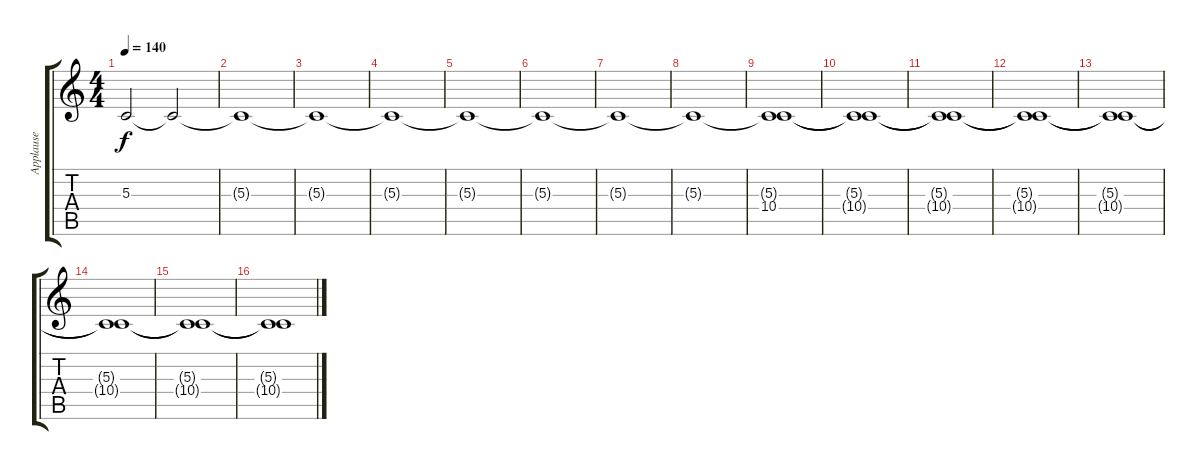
\track ("Applause" "Applause") {instrument applause}
\staff {score tabs}
\tuning (E4 B3 G3 D3 A2 E2) {hide}
\ts (4 4)
\tempo 140
\clef g2
\ks c
5.3.2{dy f volume 2 instrument applause} 5.3{t}.2{volume 9} |
5.3{t}.1 |
5.3{t}.1 |
5.3{t}.1 |
5.3{t}.1 |
5.3{t}.1 |
5.3{t}.1 |
5.3{t}.1{volume 9} |
(5.3{t} 10.4).1 |
(5.3{t} 10.4{t}).1 |
(5.3{t} 10.4{t}).1 |
(5.3{t} 10.4{t}).1 |
(5.3{t} 10.4{t}).1 |
(5.3{t} 10.4{t}).1 |
(5.3{t} 10.4{t}).1{volume 2} |
(5.3{t} 10.4{t}).1
